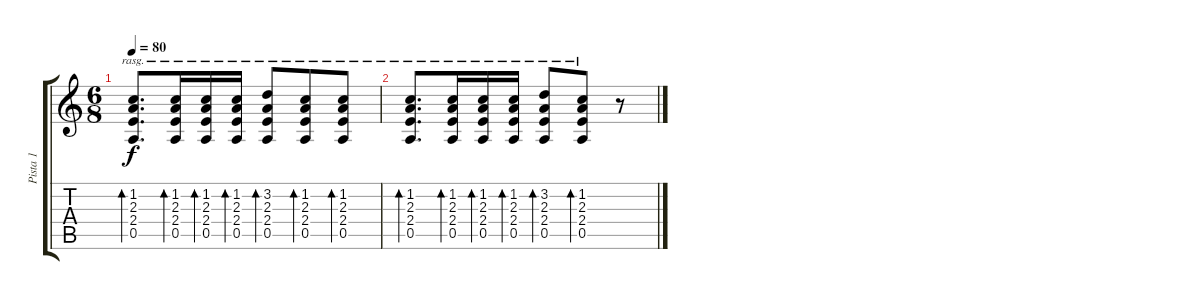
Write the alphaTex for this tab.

\track ("Pista 1" "Pista 1") {instrument acousticguitarnylon}
\staff {score tabs}
\tuning (E4 B3 G3 D3 A2 E2) {hide}
\ts (6 8)
\tempo 80
\clef g2
\ks c
(1.2 2.3 2.4 0.5).8{d bd 30 rasg ii dy f} (1.2 2.3 2.4 0.5).16{bd 30 rasg ii} (1.2 2.3 2.4 0.5).16{bd 30 rasg ii} (1.2 2.3 2.4 0.5).16{bd 30 rasg ii} (3.2 2.3 2.4 0.5).8{bd 30 rasg ii} (1.2 2.3 2.4 0.5).8{bd 30 rasg ii} (1.2 2.3 2.4 0.5).8{bd 30 rasg ii} |
(1.2 2.3 2.4 0.5).8{d bd 30 rasg ii} (1.2 2.3 2.4 0.5).16{bd 30 rasg ii} (1.2 2.3 2.4 0.5).16{bd 30 rasg ii} (1.2 2.3 2.4 0.5).16{bd 30 rasg ii} (3.2 2.3 2.4 0.5).8{bd 30 rasg ii} (1.2 2.3 2.4 0.5).8{bd 30 rasg ii} r.8
